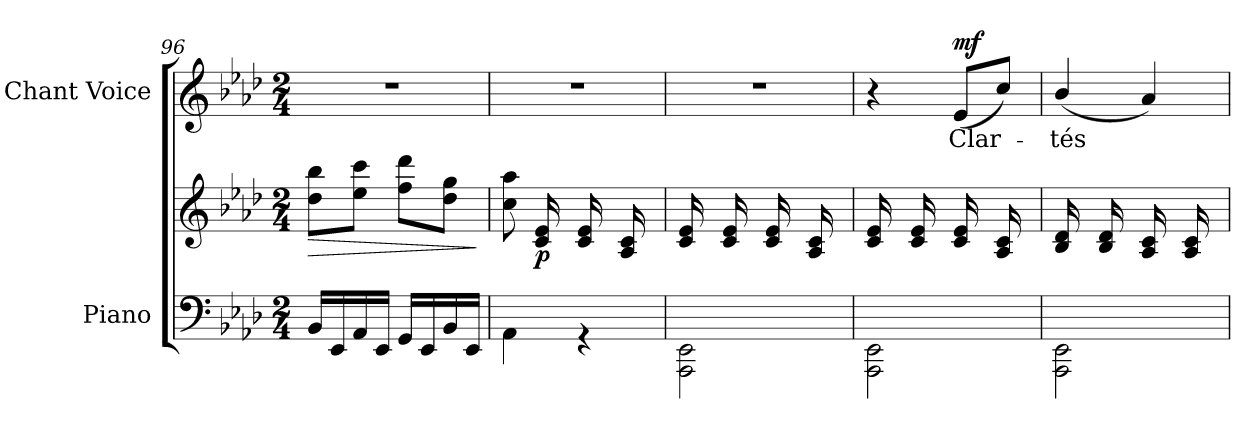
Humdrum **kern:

**kern	**kern	**dynam	**kern	**text	**dynam
*part2	*part2	*part2	*part1	*part1	*part1
*staff3	*staff2	*staff2/3	*staff1	*staff1	*staff1
*I"Piano	*	*	*I"Chant Voice	*	*
*I'Pno	*	*	*	*	*
!!LO:LB:g=z
*clefF4	*clefG2	*	*clefG2	*	*
*k[b-e-a-d-]	*k[b-e-a-d-]	*	*k[b-e-a-d-]	*	*
*M2/4	*M2/4	*	*M2/4	*	*
=96	=96	=96	=96	=96	=96
!	!	!LO:HP:b	!	!	!
16BB-/LL	8dd-\ 8bb-\L	>	2r	.	.
16EE-/	.	.	.	.	.
16AA-/	8ee-\ 8ccc\J	.	.	.	.
16EE-/JJ	.	.	.	.	.
16GG/LL	8ff\ 8ddd-\L	.	.	.	.
16EE-/	.	.	.	.	.
16BB-/	8dd-\ 8gg\J	.	.	.	.
16EE-/JJ	.	.	.	.	.
.	.	]	.	.	.
=97	=97	=97	=97	=97	=97
*^	*	*	*	*	*
8.ryy	4AA-\	8cc\ 8aa-\	.	2r	.	.
!	!	!	!LO:DY:b	!	!	!
.	.	(16c/ 16e-/LL	p	.	.	.
16E-/JJ	.	16ryy	.	.	.	.
16ryy	4r	16c/ 16e-/LL	.	.	.	.
16E-/	.	16ryy	.	.	.	.
16ryy	.	16A-/ 16c/	.	.	.	.
16E-/JJ)	.	16ryy	.	.	.	.
!!LO:PB:g=z
=98	=98	=98	=98	=98	=98	=98
16ryy	2AAA-\ 2EE-\	(16c/ 16e-/LL	.	2r	.	.
16E-/	.	16ryy	.	.	.	.
16ryy	.	16c/ 16e-/	.	.	.	.
16E-/JJ	.	16ryy	.	.	.	.
16ryy	.	16c/ 16e-/LL	.	.	.	.
16E-/	.	16ryy	.	.	.	.
16ryy	.	16A-/ 16c/	.	.	.	.
16E-/JJ)	.	16ryy	.	.	.	.
=99	=99	=99	=99	=99	=99	=99
16ryy	2AAA-\ 2EE-\	(16c/ 16e-/LL	.	4r	.	.
16E-/	.	16ryy	.	.	.	.
16ryy	.	16c/ 16e-/	.	.	.	.
16E-/JJ	.	16ryy	.	.	.	.
!	!	!	!	!	!LO:LY:b	!LO:DY:a
16ryy	.	16c/ 16e-/LL	.	(8e-/L	Clar-	mf
16E-/	.	16ryy	.	.	.	.
16ryy	.	16A-/ 16c/	.	8cc/J)	.	.
16E-/JJ)	.	16ryy	.	.	.	.
=100	=100	=100	=100	=100	=100	=100
!	!	!	!	!	!LO:LY:b	!
16ryy	2AAA-\ 2EE-\	(16B-/ 16d-/LL	.	(4b-/	-tés	.
16E-/	.	16ryy	.	.	.	.
16ryy	.	16B-/ 16d-/	.	.	.	.
16E-/JJ	.	16ryy	.	.	.	.
16ryy	.	16A-/ 16c/LL	.	4a-/)	.	.
16E-/	.	16ryy	.	.	.	.
16ryy	.	16A-/ 16c/	.	.	.	.
16E-/JJ)	.	16ryy	.	.	.	.
*v	*v	*	*	*	*	*
=	=	=	=	=	=
*-	*-	*-	*-	*-	*-
